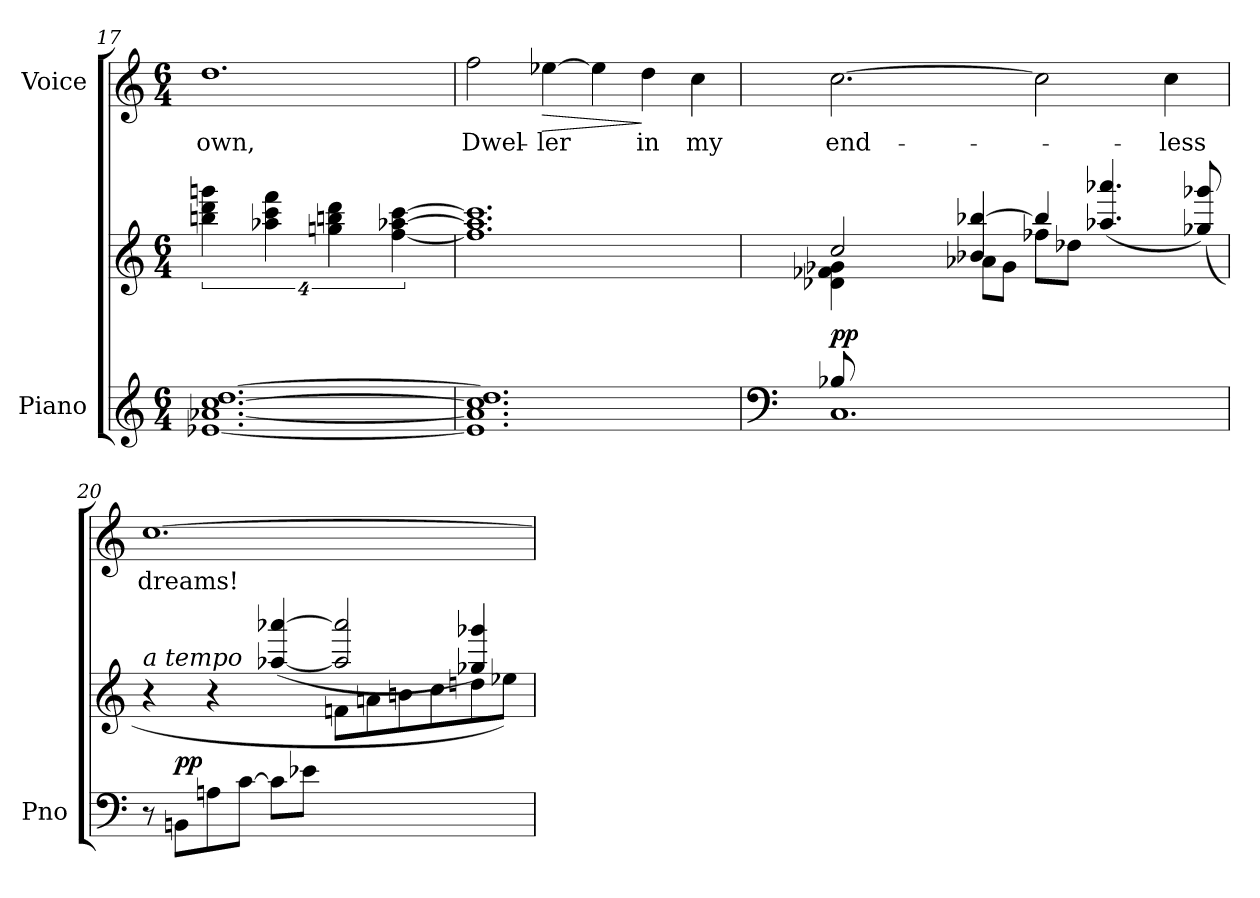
**kern	**kern	**dynam	**kern	**text	**dynam
*part2	*part2	*part2	*part1	*part1	*part1
*staff3	*staff2	*staff2/3	*staff1	*staff1	*staff1
*I"Piano	*	*	*I"Voice	*	*
*I'Pno	*	*	*	*	*
*clefG2	*clefG2	*	*clefG2	*	*
*k[]	*k[]	*	*k[]	*	*
*M6/4	*M6/4	*	*M6/4	*	*
=17	=17	=17	=17	=17	=17
!	!	!	!	!LO:LY:b	!
[1.e-X [1.a-X [1.cc [1.dd	8%3bbn\ 8%3ddd\ 8%3gggn\	.	1.dd	own,	.
.	8%3aa-X\ 8%3ccc\ 8%3fff\	.	.	.	.
.	8%3ggn\ 8%3bbn\ 8%3ddd\	.	.	.	.
.	[8%3ff\ [8%3aa-X\ [8%3ccc\	.	.	.	.
=18	=18	=18	=18	=18	=18
!	!	!	!	!LO:LY:b	!
1.e-] 1.a-] 1.cc] 1.dd]	1.ff] 1.aa-] 1.ccc]	.	2ff\	Dwel-	.
!	!	!	!	!LO:LY:b	!LO:HP:b
.	.	.	[4ee-X\	-ler	>
.	.	.	4ee-\]	.	.
!	!	!	!	!LO:LY:b	!
.	.	.	4dd\	in	]
!	!	!	!	!LO:LY:b	!
.	.	.	4cc\	my	.
!!LO:LB:g=z
=19	=19	=19	=19	=19	=19
*clefF4	*	*	*	*	*
*^	*^	*	*	*	*
*	*	*	*^	*	*	*	*
!	!	!	!	!	!LO:DY:b	!	!LO:LY:b	!
1.C	8B-X/L	2cc/	4d-X\ 4f-X\ 4g-X\	8ryy	pp	[2.cc\	end-	.
.	1ryy	.	.	8d-\	.	.	.	.
.	.	.	1ryy	8f-\	.	.	.	.
.	.	.	.	8g-\J	.	.	.	.
.	.	4b-X/ [4bb-X/	.	8a-X\L	.	.	.	.
.	.	.	.	8g-\J	.	.	.	.
.	.	4bb-/]	.	8ff-X\L	.	2cc\]	.	.
.	.	.	.	8dd-X\J	.	.	.	.
.	.	(>4.aa-X/ 4.aaa-X/	.	2ryy	.	.	.	.
.	4.ryy	.	.	.	.	.	.	.
!	!	!	!	!	!	!	!LO:LY:b	!
.	.	.	4ryy	.	.	4cc\	-less	.
.	.	(8gg-X/ 8ggg-X/)	.	.	.	.	.	.
*v	*v	*	*	*	*	*	*	*
*	*	*v	*v	*	*	*	*
=20	=20	=20	=20	=20	=20	=20
!	!LO:TX:a:i:t=a tempo	!	!	!	!	!
!	!	!	!	!	!LO:LY:b	!
8r	4r	2.ryy	.	[1.cc	dreams!	.
!	!	!	!LO:DY:a=2	!	!	!
(<8BBn\L	.	.	pp	.	.	.
8An\	4r	.	.	.	.	.
[8c\J	.	.	.	.	.	.
8c\L]	(>[4aa-X/ [4aaa-X/	.	.	.	.	.
8e-X\J	.	.	.	.	.	.
2.ryy	2aa-/] 2aaa-/]	8fn\L	.	.	.	.
.	.	8an\	.	.	.	.
.	.	8bn\	.	.	.	.
.	.	8cc\	.	.	.	.
.	4gg-X/ 4ggg-X/)	8ddn\	.	.	.	.
.	.	8ee-X\J)	.	.	.	.
*	*v	*v	*	*	*	*
=	=	=	=	=	=
*-	*-	*-	*-	*-	*-
